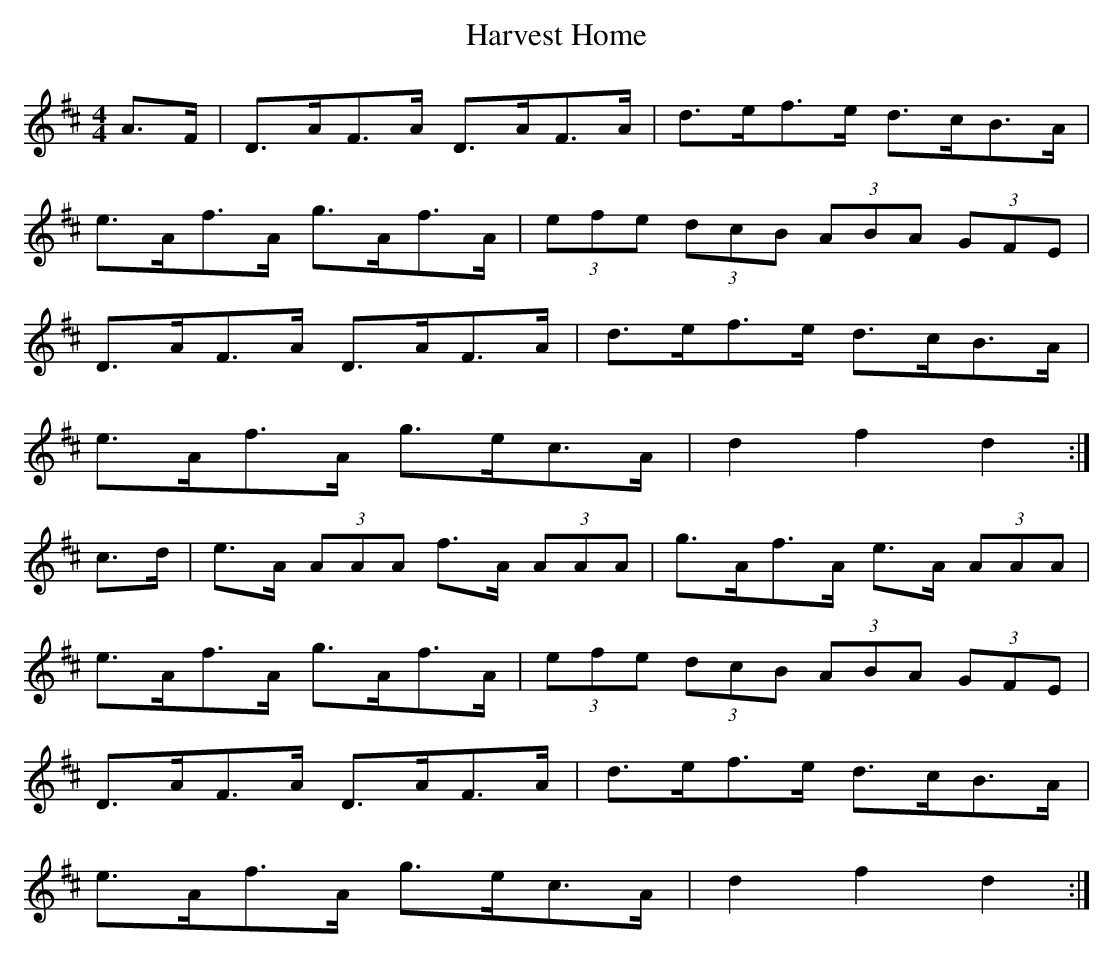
X:1
T:Harvest Home
M:4/4
L:1/8
K:D
A>F|D>AF>A D>AF>A|d>ef>e d>cB>A|
e>Af>A g>Af>A|(3efe (3dcB (3ABA (3GFE|
D>AF>A D>AF>A|d>ef>e d>cB>A|
e>Af>A g>ec>A|d2 f2 d2:|
c>d|e>A (3AAA f>A (3AAA|g>Af>A e>A (3AAA|
e>Af>A g>Af>A|(3efe (3dcB (3ABA (3GFE|
D>AF>A D>AF>A|d>ef>e d>cB>A|
e>Af>A g>ec>A|d2 f2 d2:|
